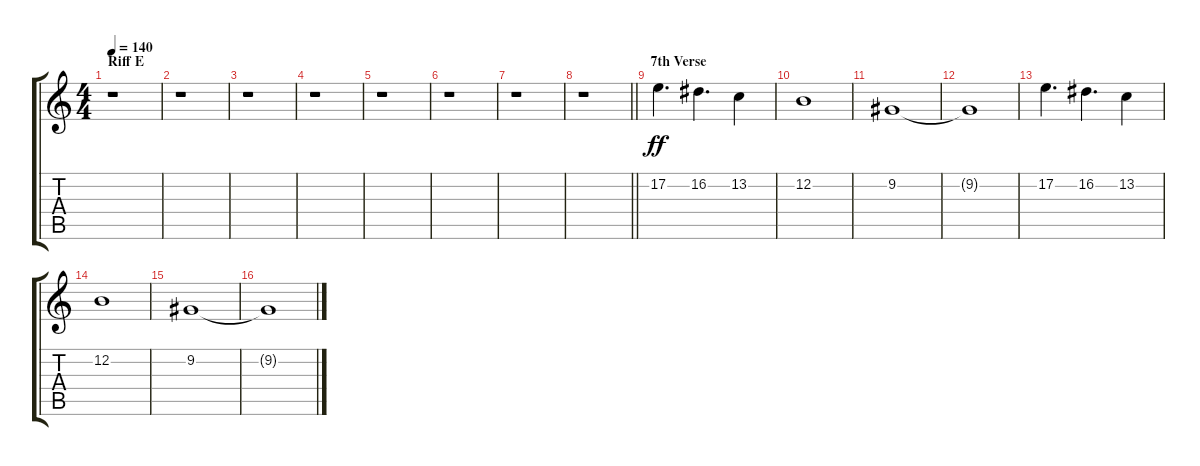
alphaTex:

\track "" {instrument stringensemble1}
\staff {score tabs}
\tuning (E4 B3 G3 D3 A2 E2) {hide}
\ts (4 4)
\section ("" "Riff E")
\tempo 140
\clef g2
\ks c
r.1{dy ff} |
r.1 |
r.1 |
r.1 |
r.1 |
r.1 |
r.1 |
\barLineRight lightlight
r.1 |
\section ("" "7th Verse")
17.2.4{d} 16.2.4{d} 13.2.4 |
12.2.1 |
9.2.1 |
9.2{t}.1 |
17.2.4{d} 16.2.4{d} 13.2.4 |
12.2.1 |
9.2.1 |
9.2{t}.1
